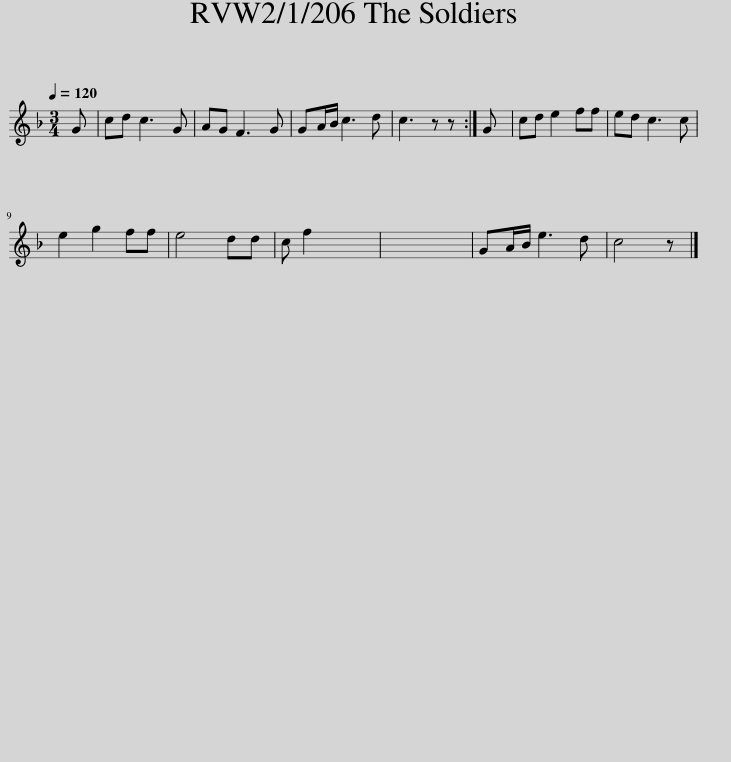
X:1
L:1/8
Q:1/4=120
M:3/4
I:linebreak $
K:F
V:1 treble
V:1
 G | cd c3 G | AG F3 G | GA/B/ c3 d | c3 z z :| %5
 G | cd e2 ff | ed c3 c |$ e2 g2 ff | e4 dd | %10
 c f2 x3 | x6 | GA/B/ e3 d | c4 z |] %14
